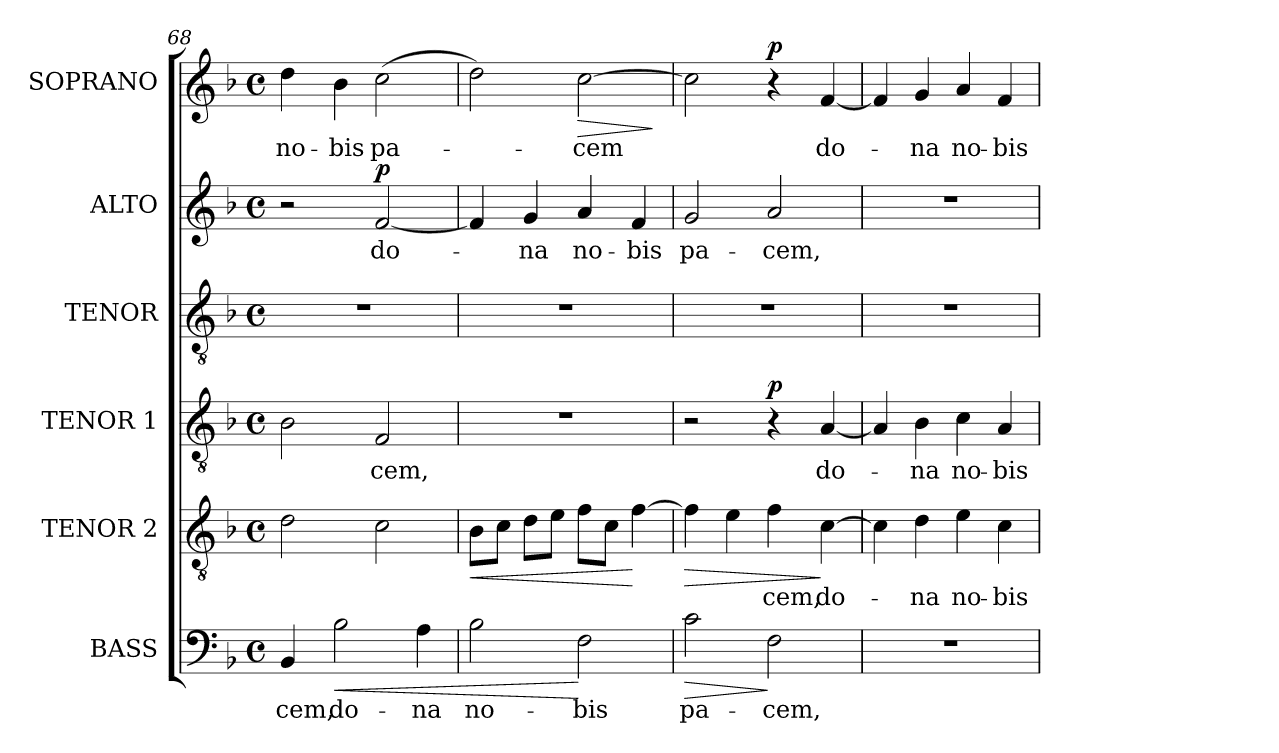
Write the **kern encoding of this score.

**kern	**text	**dynam	**kern	**text	**dynam	**kern	**text	**dynam	**kern	**kern	**text	**dynam	**kern	**text	**dynam
*part6	*part6	*part6	*part5	*part5	*part5	*part4	*part4	*part4	*part3	*part2	*part2	*part2	*part1	*part1	*part1
*staff6	*staff6	*staff6	*staff5	*staff5	*staff5	*staff4	*staff4	*staff4	*staff3	*staff2	*staff2	*staff2	*staff1	*staff1	*staff1
*I"BASS	*	*	*I"TENOR 2	*	*	*I"TENOR 1	*	*	*I"TENOR	*I"ALTO	*	*	*I"SOPRANO	*	*
*I'B.	*	*	*I'T2.	*	*	*I'T1.	*	*	*I'T.	*I'A.	*	*	*I'S.	*	*
*clefF4	*	*	*clefGv2	*	*	*clefGv2	*	*	*clefGv2	*clefG2	*	*	*clefG2	*	*
*	*	*	*ITrd7c12	*	*	*ITrd7c12	*	*	*ITrd7c12	*	*	*	*	*	*
*k[b-]	*	*	*k[b-]	*	*	*k[b-]	*	*	*k[b-]	*k[b-]	*	*	*k[b-]	*	*
*F:	*	*	*F:	*	*	*F:	*	*	*F:	*F:	*	*	*F:	*	*
*M4/4	*	*	*M4/4	*	*	*M4/4	*	*	*M4/4	*M4/4	*	*	*M4/4	*	*
*met(c)	*	*	*met(c)	*	*	*met(c)	*	*	*met(c)	*met(c)	*	*	*met(c)	*	*
=68	=68	=68	=68	=68	=68	=68	=68	=68	=68	=68	=68	=68	=68	=68	=68
!	!LO:LY:b:color=#000000	!	!	!	!	!	!	!	!	!	!	!	!	!	!
!	!	!	!	!	!	!	!	!	!	!	!	!	!	!LO:LY:b:color=#000000	!
4BB-i/	-cem,	.	2Di\	.	.	2BB-i\	.	.	1r	2r	.	.	4ddi\	no-	.
!	!LO:LY:b:color=#000000	!LO:HP:b	!	!	!	!	!	!	!	!	!	!	!	!	!
!	!	!	!	!	!	!	!	!	!	!	!	!	!	!LO:LY:b:color=#000000	!
2B-i\	do-	<	.	.	.	.	.	.	.	.	.	.	4b-i\	-bis	.
!	!	!	!	!	!	!	!LO:LY:b:color=#000000	!	!	!	!	!	!	!	!
!	!	!	!	!	!	!	!	!	!	!	!LO:LY:b:color=#000000	!	!	!	!
!	!	!	!	!	!	!	!	!	!	!	!	!	!	!LO:LY:b:color=#000000	!
.	.	.	2Ci\	.	.	2FFi/	-cem,	.	.	[2fi/	do-	p	(2cci\	pa-	.
!	!LO:LY:b:color=#000000	!	!	!	!	!	!	!	!	!	!	!	!	!	!
4Ai\	-na	.	.	.	.	.	.	.	.	.	.	.	.	.	.
=69	=69	=69	=69	=69	=69	=69	=69	=69	=69	=69	=69	=69	=69	=69	=69
!	!LO:LY:b:color=#000000	!	!	!	!LO:HP:b	!	!	!	!	!	!	!	!	!	!
2B-i\	no-	.	8BB-i\L	.	<	1r	.	.	1r	4fi/]	.	.	2ddi\)	.	.
.	.	.	8Ci\J	.	.	.	.	.	.	.	.	.	.	.	.
!	!	!	!	!	!	!	!	!	!	!	!LO:LY:b:color=#000000	!	!	!	!
.	.	.	8Di\L	.	.	.	.	.	.	4gi/	-na	.	.	.	.
.	.	.	8Ei\J	.	.	.	.	.	.	.	.	.	.	.	.
!	!LO:LY:b:color=#000000	!	!	!	!	!	!	!	!	!	!	!	!	!	!
!	!	!	!	!	!	!	!	!	!	!	!LO:LY:b:color=#000000	!	!	!	!
!	!	!	!	!	!	!	!	!	!	!	!	!	!	!LO:LY:b:color=#000000	!LO:HP:b
2Fi\	-bis	[	8Fi\L	.	.	.	.	.	.	4ai/	no-	.	[2cci\	-cem	>
.	.	.	8Ci\J	.	.	.	.	.	.	.	.	.	.	.	.
!	!	!	!	!	!	!	!	!	!	!	!LO:LY:b:color=#000000	!	!	!	!
.	.	.	[4Fi\	.	[	.	.	.	.	4fi/	-bis	.	.	.	.
.	.	.	.	.	.	.	.	.	.	.	.	.	.	.	]
=70	=70	=70	=70	=70	=70	=70	=70	=70	=70	=70	=70	=70	=70	=70	=70
!	!LO:LY:b:color=#000000	!LO:HP:b	!	!	!LO:HP:b	!	!	!	!	!	!	!	!	!	!
!	!	!	!	!	!	!	!	!	!	!	!LO:LY:b:color=#000000	!	!	!	!
2ci\	pa-	>	4Fi\]	.	>	2r	.	.	1r	2gi/	pa-	.	2cci\]	.	.
.	.	.	4Ei\	.	.	.	.	.	.	.	.	.	.	.	.
!	!LO:LY:b:color=#000000	!	!	!	!	!	!	!	!	!	!	!	!	!	!
!	!	!	!	!LO:LY:b:color=#000000	!	!	!	!	!	!	!	!	!	!	!
!	!	!	!	!	!	!	!	!	!	!	!LO:LY:b:color=#000000	!	!	!	!
2Fi\	-cem,	]	4Fi\	-cem,	.	4r	.	p	.	2ai/	-cem,	.	4r	.	p
!	!	!	!	!LO:LY:b:color=#000000	!	!	!	!	!	!	!	!	!	!	!
!	!	!	!	!	!	!	!LO:LY:b:color=#000000	!	!	!	!	!	!	!	!
!	!	!	!	!	!	!	!	!	!	!	!	!	!	!LO:LY:b:color=#000000	!
.	.	.	[4Ci\	do-	]	[4AAi/	do-	.	.	.	.	.	[4fi/	do-	.
!!LO:LB:g=z
=71	=71	=71	=71	=71	=71	=71	=71	=71	=71	=71	=71	=71	=71	=71	=71
1r	.	.	4Ci\]	.	.	4AAi/]	.	.	1r	1r	.	.	4fi/]	.	.
!	!	!	!	!LO:LY:b:color=#000000	!	!	!	!	!	!	!	!	!	!	!
!	!	!	!	!	!	!	!LO:LY:b:color=#000000	!	!	!	!	!	!	!	!
!	!	!	!	!	!	!	!	!	!	!	!	!	!	!LO:LY:b:color=#000000	!
.	.	.	4Di\	-na	.	4BB-i\	-na	.	.	.	.	.	4gi/	-na	.
!	!	!	!	!LO:LY:b:color=#000000	!	!	!	!	!	!	!	!	!	!	!
!	!	!	!	!	!	!	!LO:LY:b:color=#000000	!	!	!	!	!	!	!	!
!	!	!	!	!	!	!	!	!	!	!	!	!	!	!LO:LY:b:color=#000000	!
.	.	.	4Ei\	no-	.	4Ci\	no-	.	.	.	.	.	4ai/	no-	.
!	!	!	!	!LO:LY:b:color=#000000	!	!	!	!	!	!	!	!	!	!	!
!	!	!	!	!	!	!	!LO:LY:b:color=#000000	!	!	!	!	!	!	!	!
!	!	!	!	!	!	!	!	!	!	!	!	!	!	!LO:LY:b:color=#000000	!
.	.	.	4Ci\	-bis	.	4AAi/	-bis	.	.	.	.	.	4fi/	-bis	.
=	=	=	=	=	=	=	=	=	=	=	=	=	=	=	=
*-	*-	*-	*-	*-	*-	*-	*-	*-	*-	*-	*-	*-	*-	*-	*-
